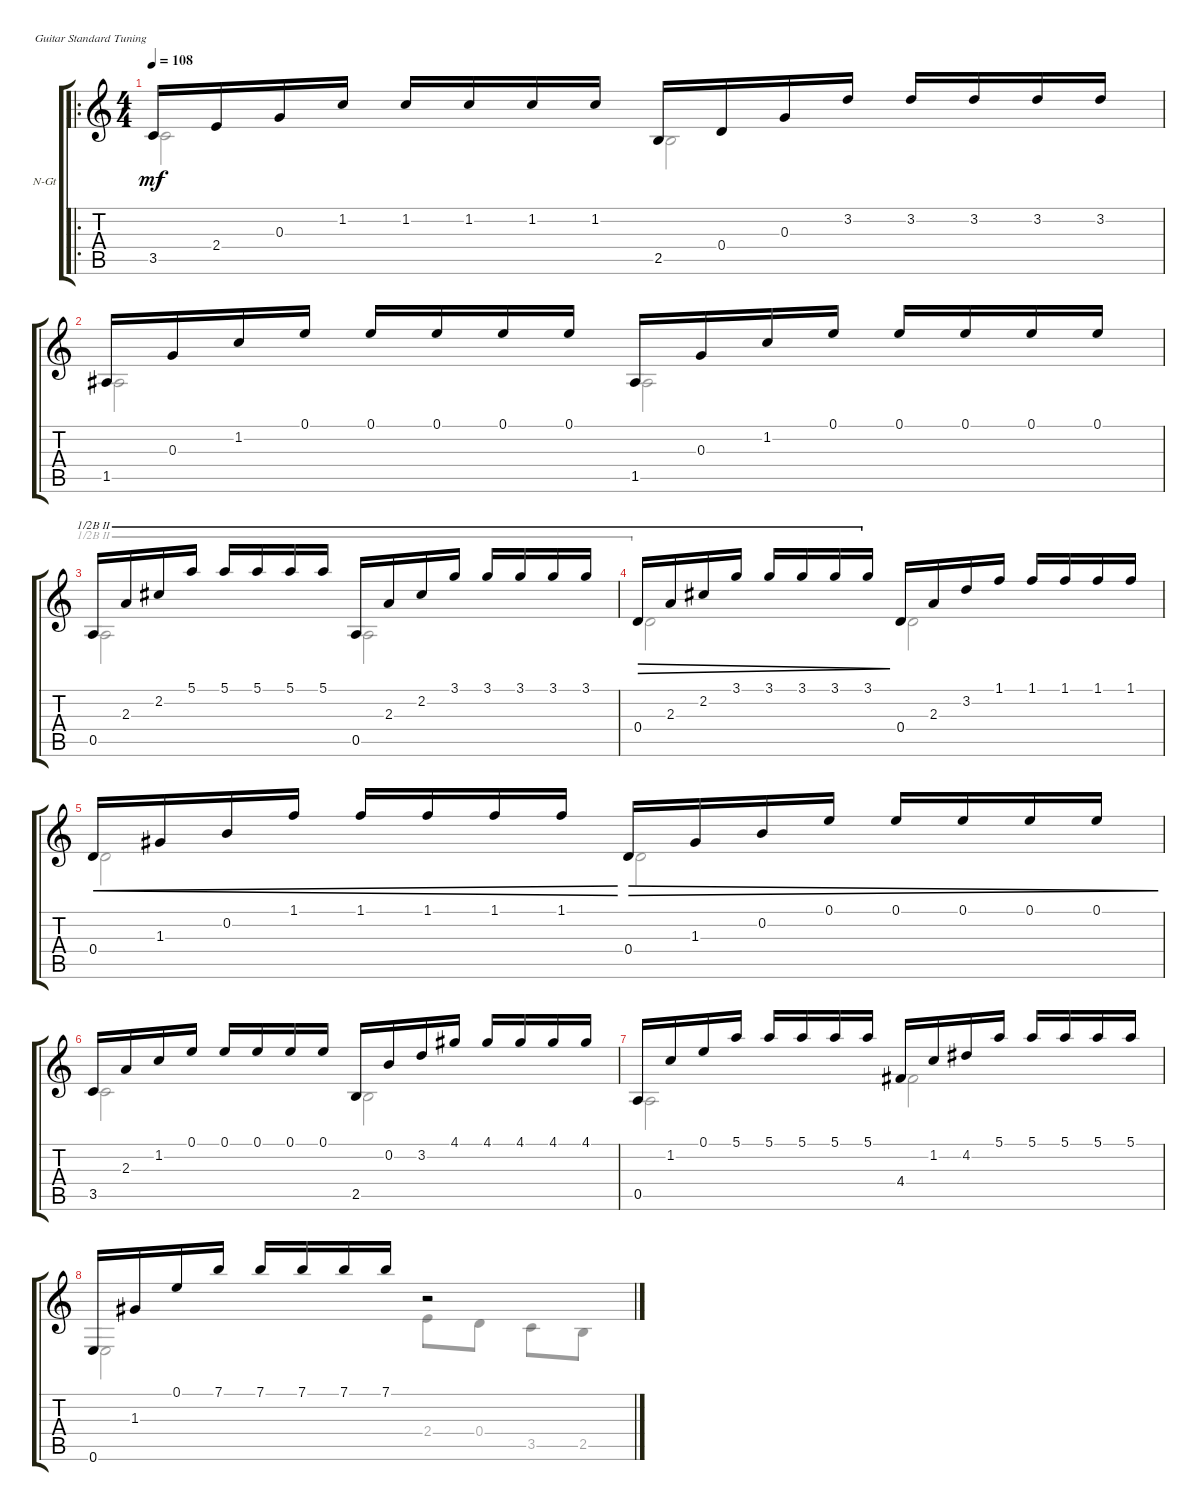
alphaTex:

\defaultSystemsLayout 4
\bracketExtendMode groupsimilarinstruments
\firstSystemTrackNameOrientation horizontal
\otherSystemsTrackNameOrientation horizontal
\track ("Nylon Guitar" "N-Gt") {instrument acousticguitarnylon}
\staff {score tabs}
\tuning (E4 B3 G3 D3 A2 E2)
\voice
\ro
\ts (4 4)
\tempo 108
\clef g2
\ks c
3.5.16{dy mf} 2.4.16 0.3.16 1.2.16 1.2.16 1.2.16 1.2.16 1.2.16 2.5.16 0.4.16 0.3.16 3.2.16 3.2.16 3.2.16 3.2.16 3.2.16 |
1.5.16 0.3.16 1.2.16 0.1.16 0.1.16 0.1.16 0.1.16 0.1.16 1.5.16 0.3.16 1.2.16 0.1.16 0.1.16 0.1.16 0.1.16 0.1.16 |
0.5.16{barre (2 half)} 2.3.16{barre (2 half)} 2.2.16{barre (2 half)} 5.1.16{barre (2 half)} 5.1.16{barre (2 half)} 5.1.16{barre (2 half)} 5.1.16{barre (2 half)} 5.1.16{barre (2 half)} 0.5.16{barre (2 half)} 2.3.16{barre (2 half)} 2.2.16{barre (2 half)} 3.1.16{barre (2 half)} 3.1.16{barre (2 half)} 3.1.16{barre (2 half)} 3.1.16{barre (2 half)} 3.1.16{barre (2 half)} |
0.4.16{dec barre (2 half)} 2.3.16{dec barre (2 half)} 2.2.16{dec barre (2 half)} 3.1.16{dec barre (2 half)} 3.1.16{dec barre (2 half)} 3.1.16{dec barre (2 half)} 3.1.16{dec barre (2 half)} 3.1.16{dec barre (2 half)} 0.4.16 2.3.16 3.2.16 1.1.16 1.1.16 1.1.16 1.1.16 1.1.16 |
0.4.16{cre} 1.3.16{cre} 0.2.16{cre} 1.1.16{cre} 1.1.16{cre} 1.1.16{cre} 1.1.16{cre} 1.1.16{cre} 0.4.16{dec} 1.3.16{dec} 0.2.16{dec} 0.1.16{dec} 0.1.16{dec} 0.1.16{dec} 0.1.16{dec} 0.1.16{dec} |
3.5.16 2.3.16 1.2.16 0.1.16 0.1.16 0.1.16 0.1.16 0.1.16 2.5.16 0.2.16 3.2.16 4.1.16 4.1.16 4.1.16 4.1.16 4.1.16 |
0.5.16 1.2.16 0.1.16 5.1.16 5.1.16 5.1.16 5.1.16 5.1.16 4.4.16 1.2.16 4.2.16 5.1.16 5.1.16 5.1.16 5.1.16 5.1.16 |
0.6.16 1.3.16 0.1.16 7.1.16 7.1.16 7.1.16 7.1.16 7.1.16 r.2
\voice
\clef g2
\ottava regular
\simile none
\ks c
3.5.2{dy mf} 2.5.2 |
1.5.2 1.5.2 |
0.5.2{barre (2 half)} 0.5.2{barre (2 half)} |
0.4.2{barre (2 half)} 0.4.2 |
0.4.2 0.4.2 |
3.5.2 2.5.2 |
0.5.2 4.4.2 |
0.6.2 2.4.8 0.4.8 3.5.8 2.5.8
